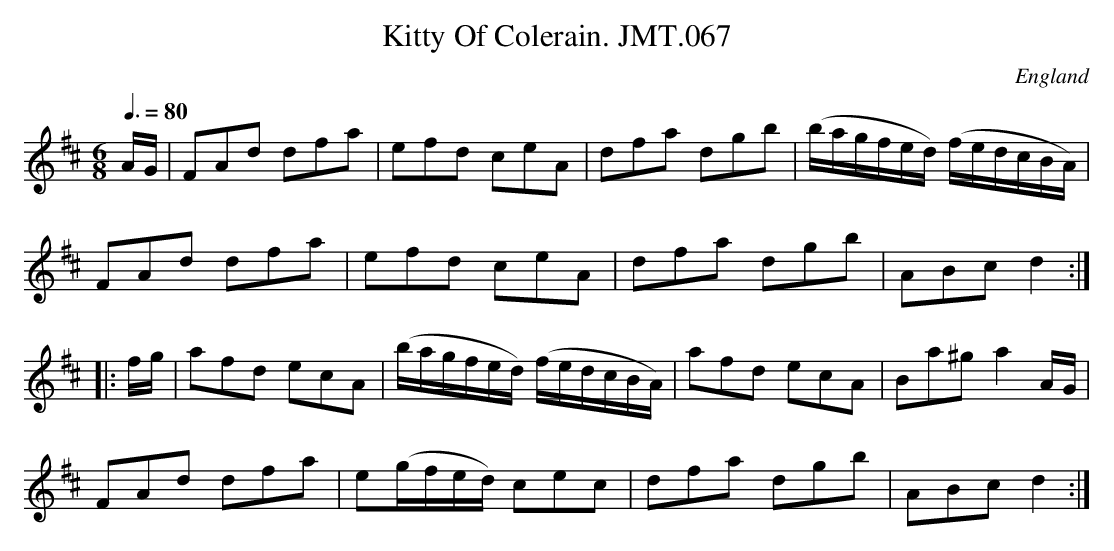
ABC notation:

X:1
T:Kitty Of Colerain. JMT.067
L:1/8
M:6/8
O:England
Q:3/8=80
K:D
A/G/|FAd dfa|efd ceA|dfa dgb|(b/a/g/f/e/d/) (f/e/d/c/B/A/)|!
FAd dfa|efd ceA|dfa dgb|ABcd2:|!
|:f/g/|afd ecA|(b/a/g/f/e/d/) (f/e/d/c/B/A/)|afd ecA|Ba^g a2A/G/|!
FAd dfa|e(g/f/e/d/) cec|dfa dgb|ABcd2:|
